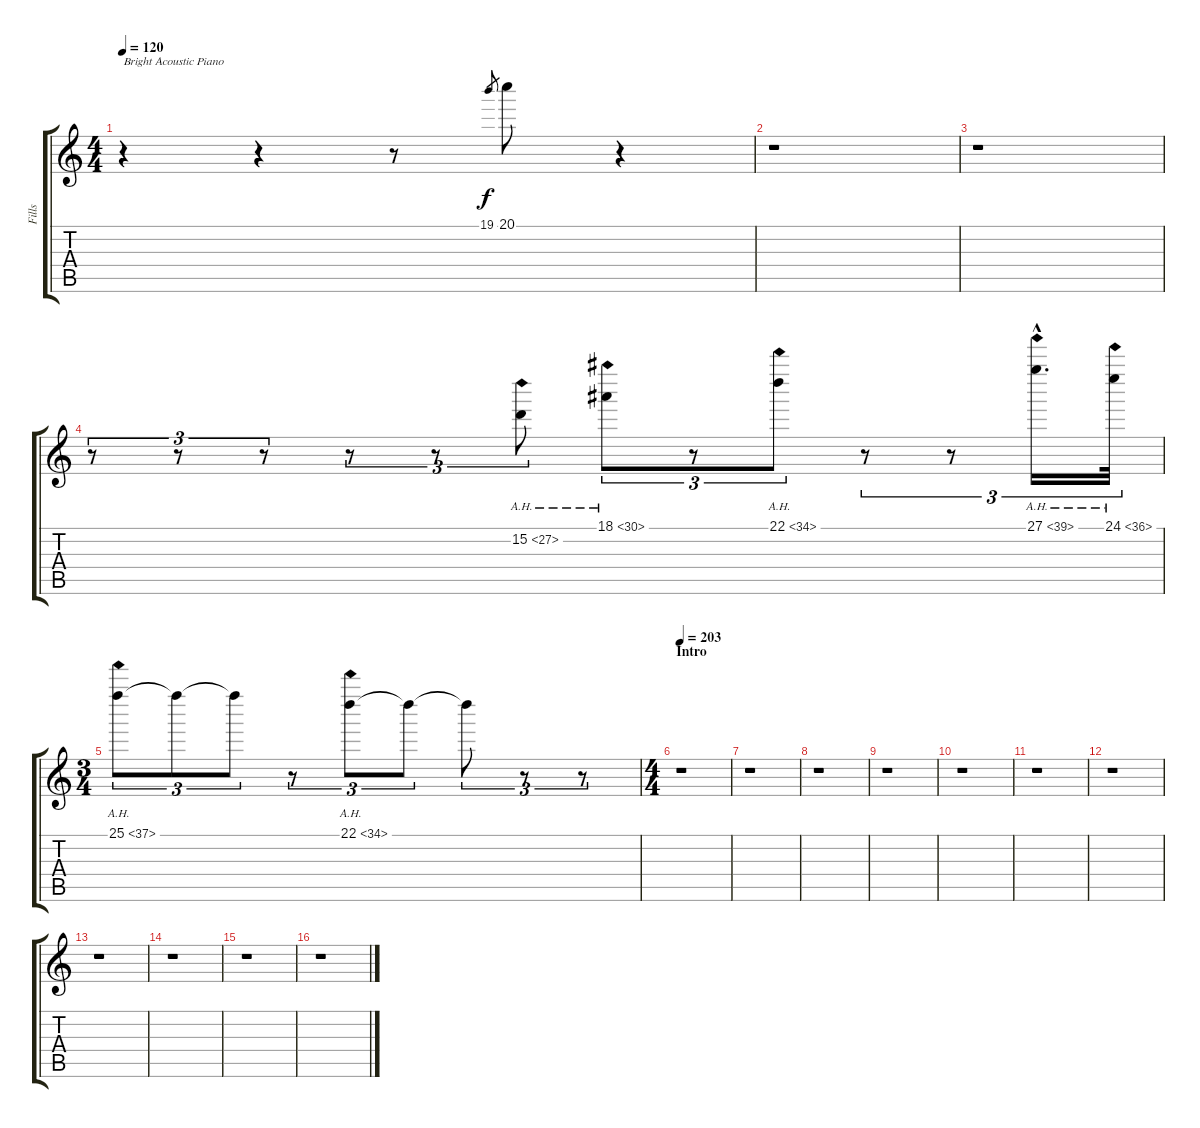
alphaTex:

\track ("Fills" "Fills") {instrument distortionguitar}
\staff {score tabs}
\tuning (E4 B3 G3 D3 A2 E2) {hide}
\ts (4 4)
\tempo 120
\tempo 80
\tempo 120
\clef g2
\ks c
r.4{txt "Bright Acoustic Piano" dy f volume 3 instrument brightacousticpiano} r.4 r.8 19.1.8{gr} 20.1.8 r.4 |
r.1 |
r.1 |
r.8{tu (3 2)} r.8{tu (3 2)} r.8{tu (3 2)} r.8{tu (3 2)} r.8{tu (3 2)} 15.2{ah 12}.8{tu (3 2)} 18.1{ah 12}.8{tu (3 2)} r.8{tu (3 2)} 22.1{ah 12}.8{tu (3 2)} r.8{tu (3 2)} r.8{tu (3 2)} 27.1{ah 12 hac}.16{d tu (3 2)} 24.1{ah 12}.32{tu (3 2)} |
\ts (3 4)
25.1{ah 12}.8{tu (3 2)} 25.1{t}.8{tu (3 2)} 25.1{t}.8{tu (3 2)} r.8{tu (3 2)} 22.1{ah 12}.8{tu (3 2)} 22.1{t}.8{tu (3 2)} 22.1{t}.8{tu (3 2)} r.8{tu (3 2)} r.8{tu (3 2)} |
\ts (4 4)
\section ("" "Intro")
\tempo 203
r.1 |
r.1 |
r.1 |
r.1 |
r.1 |
r.1 |
r.1 |
r.1 |
r.1 |
r.1 |
r.1
